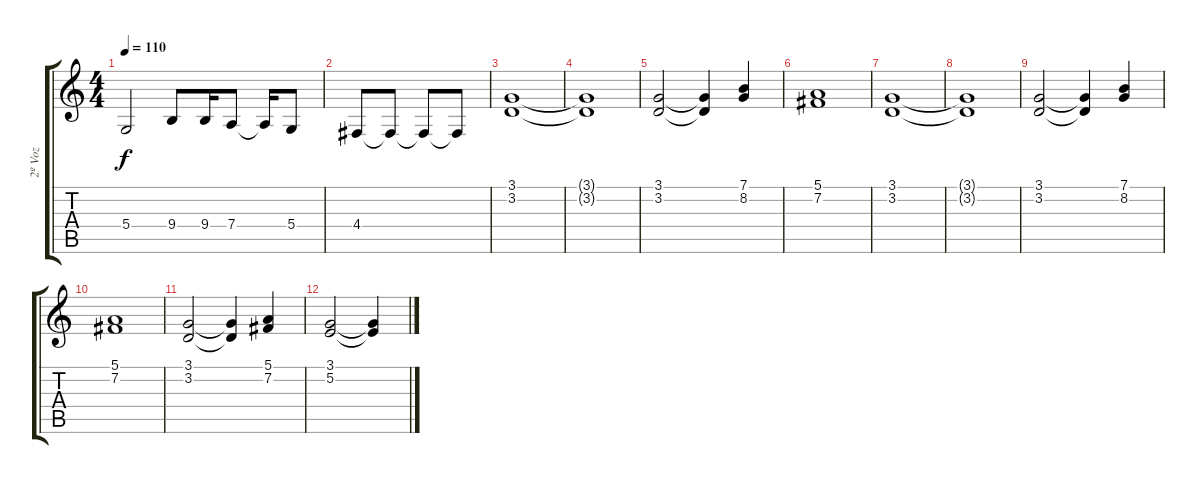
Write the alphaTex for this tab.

\track ("2º Voz" "2º Voz") {instrument flute}
\staff {score tabs}
\tuning (E4 B3 G3 D3 A2 E2) {hide}
\ts (4 4)
\tempo 110
\clef g2
\ks c
5.4.2{dy f} 9.4.8 9.4.16 7.4.8 7.4{t}.16 5.4.8 |
4.4.8 4.4{t}.8 4.4{t}.8 4.4{t}.8 |
(3.1 3.2).1 |
(3.1{t} 3.2{t}).1 |
(3.1 3.2).2 (3.1{t} 3.2{t}).4 (7.1 8.2).4 |
(5.1 7.2).1 |
(3.1 3.2).1 |
(3.1{t} 3.2{t}).1 |
(3.1 3.2).2 (3.1{t} 3.2{t}).4 (7.1 8.2).4 |
(5.1 7.2).1 |
(3.1 3.2).2 (3.1{t} 3.2{t}).4 (5.1 7.2).4 |
(3.1 5.2).2 (3.1{t} 5.2{t}).4
